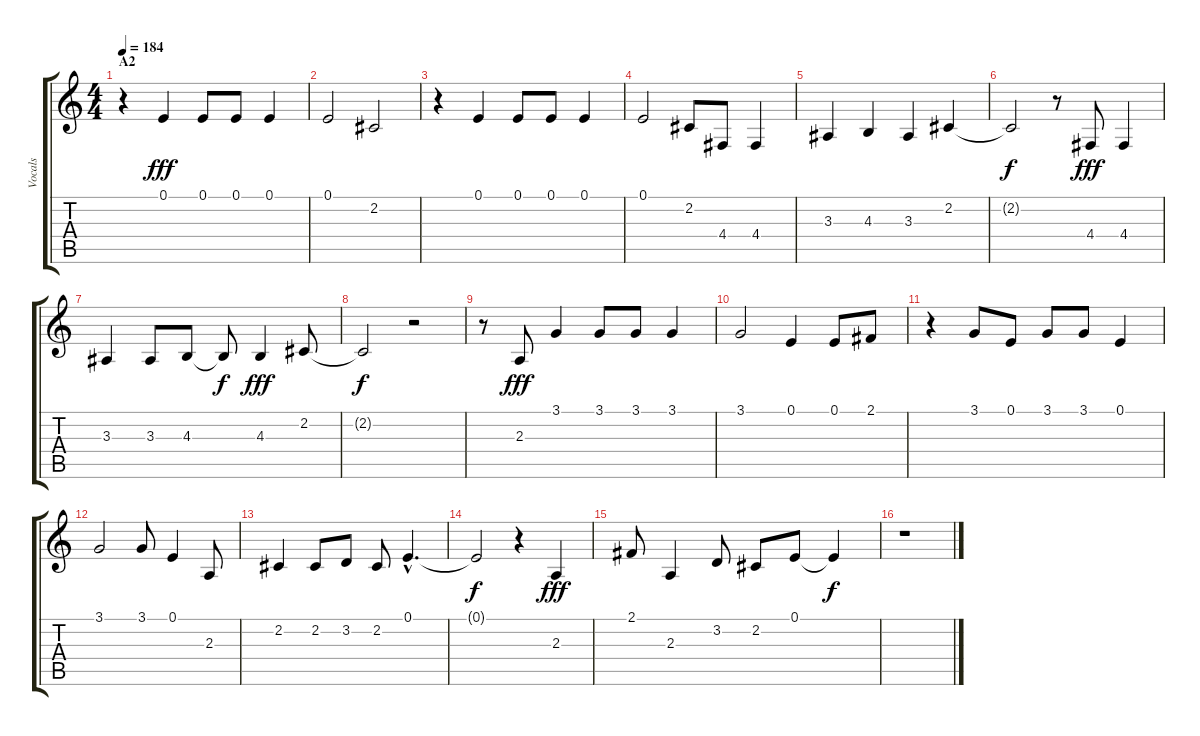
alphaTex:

\track ("Vocals" "Vocals") {instrument lead6voice}
\staff {score tabs}
\tuning (E4 B3 G3 D3 A2 E2) {hide}
\ts (4 4)
\section ("" "A2")
\tempo 184
\clef g2
\ks c
r.4{dy fff} 0.1.4 0.1.8 0.1.8 0.1.4 |
0.1.2 2.2.2 |
r.4 0.1.4 0.1.8 0.1.8 0.1.4 |
0.1.2 2.2.8 4.4.8 4.4.4 |
3.3.4 4.3.4 3.3.4 2.2.4 |
2.2{t}.2{dy f} r.8 4.4.8{dy fff} 4.4.4 |
3.3.4 3.3.8 4.3.8 4.3{t}.8{dy f} 4.3.4{dy fff} 2.2.8 |
2.2{t}.2{dy f} r.2 |
r.8 2.3.8{dy fff} 3.1.4 3.1.8 3.1.8 3.1.4 |
3.1.2 0.1.4 0.1.8 2.1.8 |
r.4 3.1.8 0.1.8 3.1.8 3.1.8 0.1.4 |
3.1.2 3.1.8 0.1.4 2.3.8 |
2.2.4 2.2.8 3.2.8 2.2.8 0.1{hac}.4{d} |
0.1{t}.2{dy f} r.4 2.3.4{dy fff} |
2.1.8 2.3.4 3.2.8 2.2.8 0.1.8 0.1{t}.4{dy f} |
r.1
